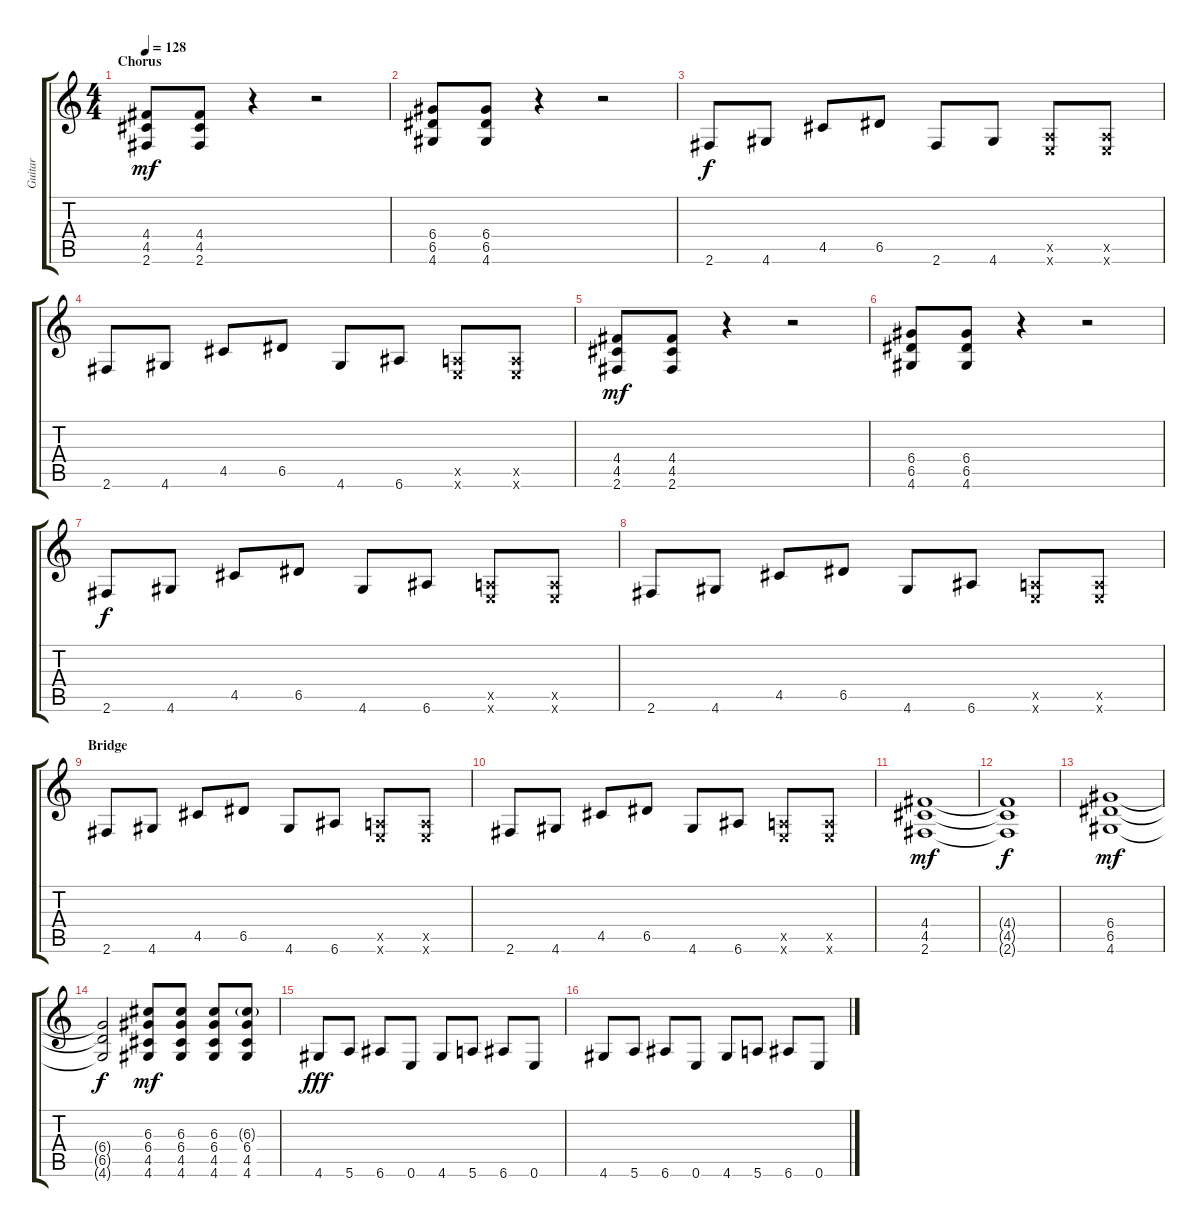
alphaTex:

\track ("Guitar" "Guitar") {instrument distortionguitar}
\staff {score tabs}
\tuning (E4 B3 G3 D3 A2 E2) {hide}
\ts (4 4)
\section ("" "Chorus")
\tempo 128
\clef g2
\ks c
(4.4 4.5 2.6).8{dy mf} (4.4 4.5 2.6).8 r.4 r.2 |
(6.4 6.5 4.6).8 (6.4 6.5 4.6).8 r.4 r.2 |
2.6.8{dy f} 4.6.8 4.5.8 6.5.8 2.6.8 4.6.8 (0.5{x} 0.6{x}).8 (0.5{x} 0.6{x}).8 |
2.6.8 4.6.8 4.5.8 6.5.8 4.6.8 6.6.8 (0.5{x} 0.6{x}).8 (0.5{x} 0.6{x}).8 |
(4.4 4.5 2.6).8{dy mf} (4.4 4.5 2.6).8 r.4 r.2 |
(6.4 6.5 4.6).8 (6.4 6.5 4.6).8 r.4 r.2 |
2.6.8{dy f} 4.6.8 4.5.8 6.5.8 4.6.8 6.6.8 (0.5{x} 0.6{x}).8 (0.5{x} 0.6{x}).8 |
2.6.8 4.6.8 4.5.8 6.5.8 4.6.8 6.6.8 (0.5{x} 0.6{x}).8 (0.5{x} 0.6{x}).8 |
\section ("" "Bridge")
2.6.8 4.6.8 4.5.8 6.5.8 4.6.8 6.6.8 (0.5{x} 0.6{x}).8 (0.5{x} 0.6{x}).8 |
2.6.8 4.6.8 4.5.8 6.5.8 4.6.8 6.6.8 (0.5{x} 0.6{x}).8 (0.5{x} 0.6{x}).8 |
(4.4 4.5 2.6).1{dy mf} |
(4.4{t} 4.5{t} 2.6{t}).1{dy f} |
(6.4 6.5 4.6).1{dy mf} |
(6.4{t} 6.5{t} 4.6{t}).2{dy f} (6.3 6.4 4.5 4.6).8{dy mf} (6.3 6.4 4.5 4.6).8 (6.3 6.4 4.5 4.6).8 (6.3{g} 6.4 4.5 4.6).8 |
4.6.8{dy fff} 5.6.8 6.6.8 0.6.8 4.6.8 5.6.8 6.6.8 0.6.8 |
4.6.8 5.6.8 6.6.8 0.6.8 4.6.8 5.6.8 6.6.8 0.6.8
